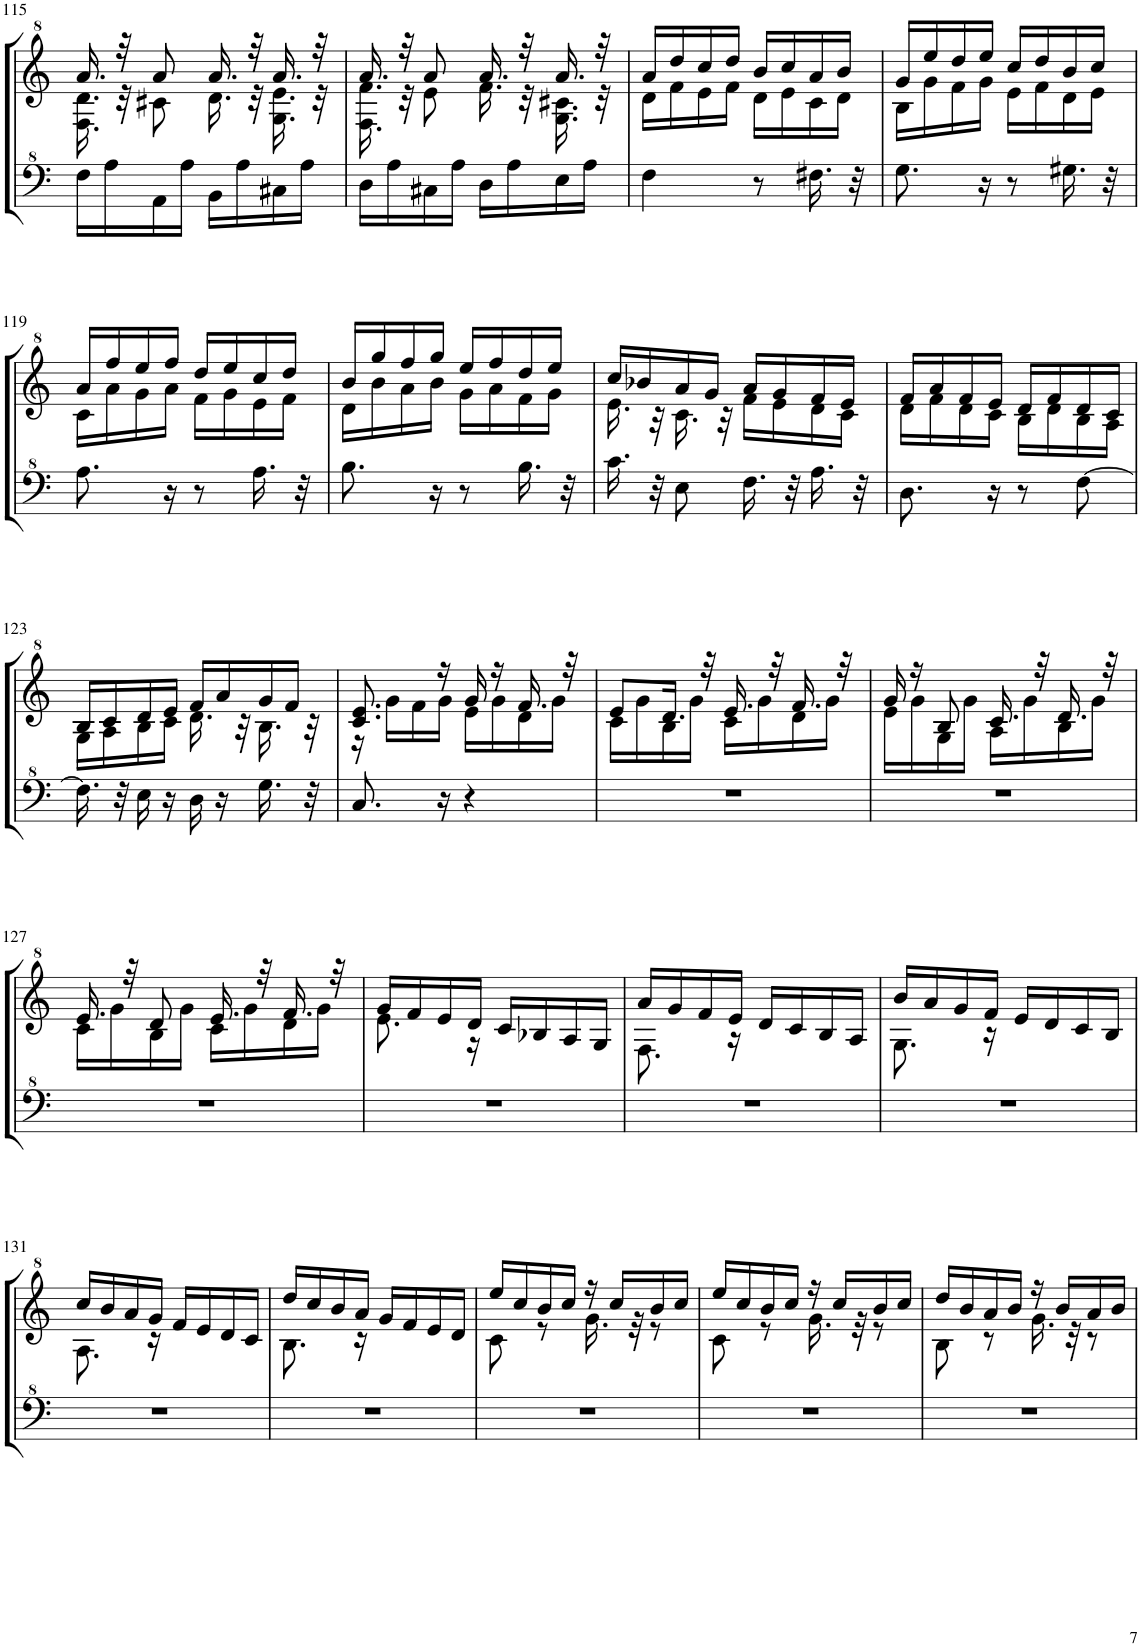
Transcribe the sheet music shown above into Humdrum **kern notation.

**kern	**kern
*part1	*part1
*staff2	*staff1
*I"Model III	*
!!LO:PB:g=z
*clefF^4	*clefG^2
*k[]	*k[]
*M2/4	*M2/4
=115	=115
*	*^
16f\LL	16.aa/	16.f\ 16.dd\
16a\	.	.
.	32r	32r
16A\	8aa/	8cc#X\
16a\JJ	.	.
16B\LL	16.aa/	16.dd\
16a\	.	.
.	32r	32r
16c#X\	16.aa/	16.g\ 16.ee\
16a\JJ	.	.
.	32r	32r
=116	=116	=116
16d\LL	16.aa/	16.f\ 16.ff\
16a\	.	.
.	32r	32r
16c#X\	8aa/	8ee\
16a\JJ	.	.
16d\LL	16.aa/	16.ff\
16a\	.	.
.	32r	32r
16e\	16.aa/	16.g\ 16.cc#X\
16a\JJ	.	.
.	32r	32r
=117	=117	=117
4f\	16aa/LL	16dd\LL
.	16ddd/	16ff\
.	16ccc/	16ee\
.	16ddd/JJ	16ff\JJ
8r	16bb/LL	16dd\LL
.	16ccc/	16ee\
16.f#X\	16aa/	16cc\
.	16bb/JJ	16dd\JJ
32r	.	.
=118	=118	=118
8.g\	16gg/LL	16b\LL
.	16eee/	16gg\
.	16ddd/	16ff\
16r	16eee/JJ	16gg\JJ
8r	16ccc/LL	16ee\LL
.	16ddd/	16ff\
16.g#X\	16bb/	16dd\
.	16ccc/JJ	16ee\JJ
32r	.	.
!!LO:LB:g=z	!!
=119	=119	=119
8.a\	16aa/LL	16cc\LL
.	16fff/	16aa\
.	16eee/	16gg\
16r	16fff/JJ	16aa\JJ
8r	16ddd/LL	16ff\LL
.	16eee/	16gg\
16.a\	16ccc/	16ee\
.	16ddd/JJ	16ff\JJ
32r	.	.
=120	=120	=120
8.b\	16bb/LL	16dd\LL
.	16ggg/	16bb\
.	16fff/	16aa\
16r	16ggg/JJ	16bb\JJ
8r	16eee/LL	16gg\LL
.	16fff/	16aa\
16.b\	16ddd/	16ff\
.	16eee/JJ	16gg\JJ
32r	.	.
=121	=121	=121
16.cc\	16ccc/LL	16.ee\
.	16bb-X/	.
32r	.	32r
8e\	16aa/	16.cc\
.	16gg/JJ	.
.	.	32r
16.f\	16aa/LL	16ff\LL
.	16gg/	16ee\
32r	.	.
16.a\	16ff/	16dd\
.	16ee/JJ	16cc\JJ
32r	.	.
=122	=122	=122
8.d\	16ff/LL	16dd\LL
.	16aa/	16ff\
.	16ff/	16dd\
16r	16ee/JJ	16cc\JJ
8r	16dd/LL	16b\LL
.	16ff/	16dd\
[8f\	16dd/	16b\
.	16cc/JJ	16a\JJ
!!LO:LB:g=z	!!
=123	=123	=123
16.f\]	16b/LL	16g\LL
.	16cc/	16a\
32r	.	.
16e\	16dd/	16b\
16r	16ee/JJ	16cc\JJ
16d\	16ff/LL	16.dd\
16r	16aa/	.
.	.	32r
16.g\	16gg/	16.b\
.	16ff/JJ	.
32r	.	32r
=124	=124	=124
8.c/	8.cc/ 8.ee/	16r
.	.	16gg\LL
.	.	16ff\
16r	16r	16gg\JJ
4r	16gg/	16ee\LL
.	16r	16gg\
.	16.ff/	16dd\
.	.	16gg\JJ
.	32r	.
=125	=125	=125
2r	8ee/L	16cc\LL
.	.	16gg\
.	16.dd/Jk	16b\
.	.	16gg\JJ
.	32r	.
.	16.ee/	16cc\LL
.	.	16gg\
.	32r	.
.	16.ff/	16dd\
.	.	16gg\JJ
.	32r	.
=126	=126	=126
2r	16gg/	16ee\LL
.	16r	16gg\
.	8b/	16g\
.	.	16gg\JJ
.	16.cc/	16a\LL
.	.	16gg\
.	32r	.
.	16.dd/	16b\
.	.	16gg\JJ
.	32r	.
!!LO:LB:g=z	!!
=127	=127	=127
2r	16.ee/	16cc\LL
.	.	16gg\
.	32r	.
.	8dd/	16b\
.	.	16gg\JJ
.	16.ee/	16cc\LL
.	.	16gg\
.	32r	.
.	16.ff/	16dd\
.	.	16gg\JJ
.	32r	.
=128	=128	=128
2r	16gg/LL	8.ee\
.	16ff/	.
.	16ee/	.
.	16dd/JJ	16r
.	16cc/LL	4ryy
.	16b-X/	.
.	16a/	.
.	16g/JJ	.
=129	=129	=129
2r	16aa/LL	8.f\
.	16gg/	.
.	16ff/	.
.	16ee/JJ	16r
.	16dd/LL	4ryy
.	16cc/	.
.	16b/	.
.	16a/JJ	.
=130	=130	=130
2r	16bb/LL	8.g\
.	16aa/	.
.	16gg/	.
.	16ff/JJ	16r
.	16ee/LL	4ryy
.	16dd/	.
.	16cc/	.
.	16b/JJ	.
!!LO:LB:g=z	!!
=131	=131	=131
2r	16ccc/LL	8.a\
.	16bb/	.
.	16aa/	.
.	16gg/JJ	16r
.	16ff/LL	4ryy
.	16ee/	.
.	16dd/	.
.	16cc/JJ	.
=132	=132	=132
2r	16ddd/LL	8.b\
.	16ccc/	.
.	16bb/	.
.	16aa/JJ	16r
.	16gg/LL	4ryy
.	16ff/	.
.	16ee/	.
.	16dd/JJ	.
=133	=133	=133
2r	16eee/LL	8cc\
.	16ccc/	.
.	16bb/	8r
.	16ccc/JJ	.
.	16r	16.gg\
.	16ccc/LL	.
.	.	32r
.	16bb/	8r
.	16ccc/JJ	.
=134	=134	=134
2r	16eee/LL	8cc\
.	16ccc/	.
.	16bb/	8r
.	16ccc/JJ	.
.	16r	16.gg\
.	16ccc/LL	.
.	.	32r
.	16bb/	8r
.	16ccc/JJ	.
=135	=135	=135
2r	16ddd/LL	8b\
.	16bb/	.
.	16aa/	8r
.	16bb/JJ	.
.	16r	16.gg\
.	16bb/LL	.
.	.	32r
.	16aa/	8r
.	16bb/JJ	.
*	*v	*v
=	=
*-	*-
